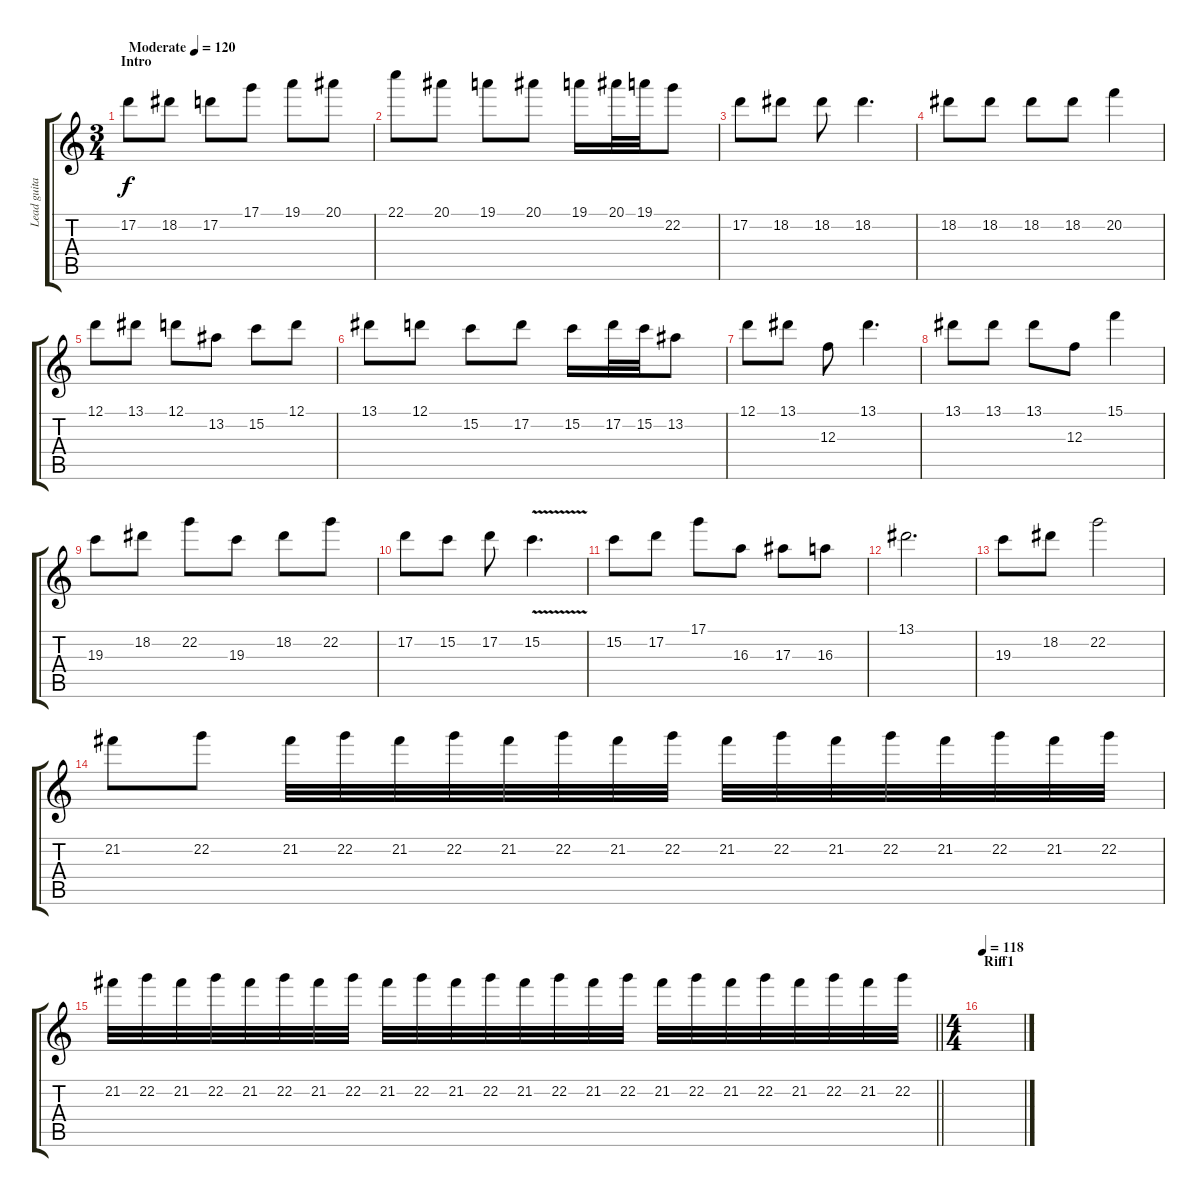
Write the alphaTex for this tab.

\track ("Lead guitar 2" "Lead guita") {instrument overdrivenguitar}
\staff {score tabs}
\tuning (D4 A3 F3 C3 G2 D2) {hide}
\ts (3 4)
\section ("" "Intro")
\tempo (120 "Moderate")
\tempo 102
\tempo (120 "Moderate")
\clef g2
\ks c
17.2.8{dy f volume 9 instrument overdrivenguitar} 18.2.8 17.2.8 17.1.8 19.1.8 20.1.8 |
22.1.8 20.1.8 19.1.8 20.1.8 19.1.16 20.1.32 19.1.32 22.2.8 |
17.2.8 18.2.8 18.2.8 18.2.4{d} |
18.2.8 18.2.8 18.2.8 18.2.8 20.2.4 |
12.1.8 13.1.8 12.1.8 13.2.8 15.2.8 12.1.8 |
13.1.8 12.1.8 15.2.8 17.2.8 15.2.16 17.2.32 15.2.32 13.2.8 |
12.1.8 13.1.8 12.3.8 13.1.4{d} |
13.1.8 13.1.8 13.1.8 12.3.8 15.1.4 |
19.3.8 18.2.8 22.2.8 19.3.8 18.2.8 22.2.8 |
17.2.8 15.2.8 17.2.8 15.2{v}.4{d} |
15.2.8 17.2.8 17.1.8 16.3.8 17.3.8 16.3.8 |
13.1.2{d} |
19.3.8 18.2.8 22.2.2 |
21.2.8 22.2.8 21.2.32 22.2.32 21.2.32 22.2.32 21.2.32 22.2.32 21.2.32 22.2.32 21.2.32 22.2.32 21.2.32 22.2.32 21.2.32 22.2.32 21.2.32 22.2.32 |
\barLineRight lightlight
21.2.32 22.2.32 21.2.32 22.2.32 21.2.32 22.2.32 21.2.32 22.2.32 21.2.32 22.2.32 21.2.32 22.2.32 21.2.32 22.2.32 21.2.32 22.2.32 21.2.32 22.2.32 21.2.32 22.2.32 21.2.32 22.2.32 21.2.32 22.2.32 |
\ts (4 4)
\section ("" "Riff1")
\tempo 118
